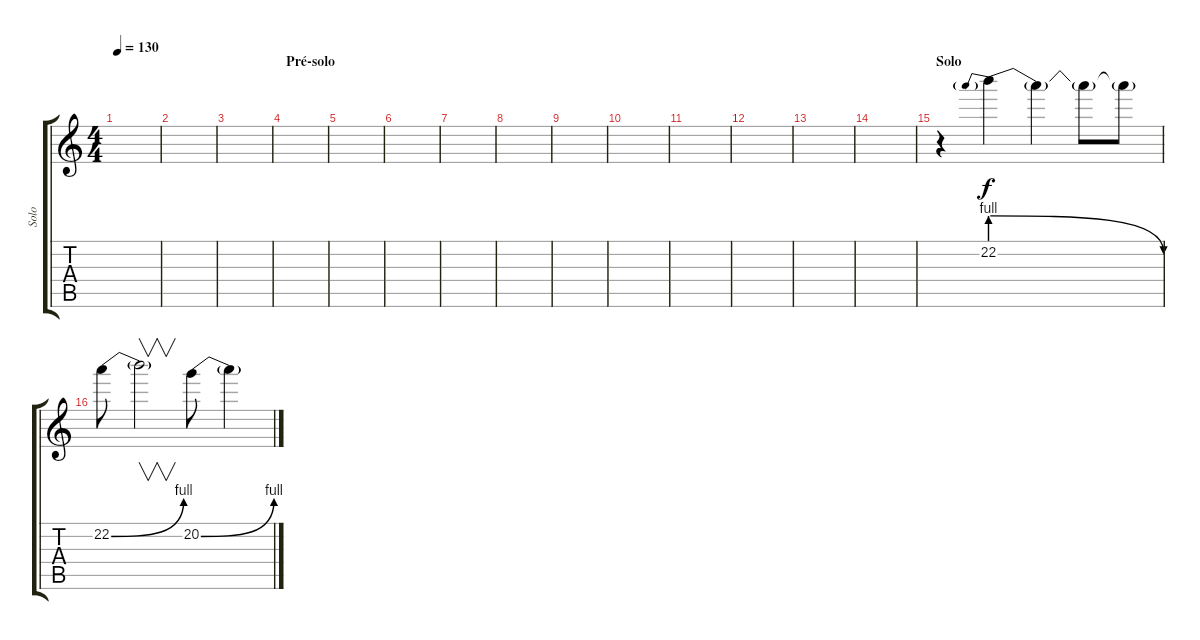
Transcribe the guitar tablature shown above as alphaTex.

\track ("Solo" "Solo") {instrument overdrivenguitar}
\staff {score tabs}
\tuning (E4 B3 G3 D3 A2 E2) {hide}
\ts (4 4)
\tempo 130
\clef g2
\ks c
|
|
|
\section ("" "Pré-solo")
|
|
|
|
|
|
|
|
|
|
|
\section ("" "Solo")
r.4 22.2{be (prebendrelease 0 4 60 0)}.4 22.2{t}.4 22.2{t}.8 22.2{t}.8 |
22.2{be (bend 0 0 60 4)}.8 22.2{t}.2{v} 20.2{be (bend 0 0 60 4)}.8 20.2{t}.4
